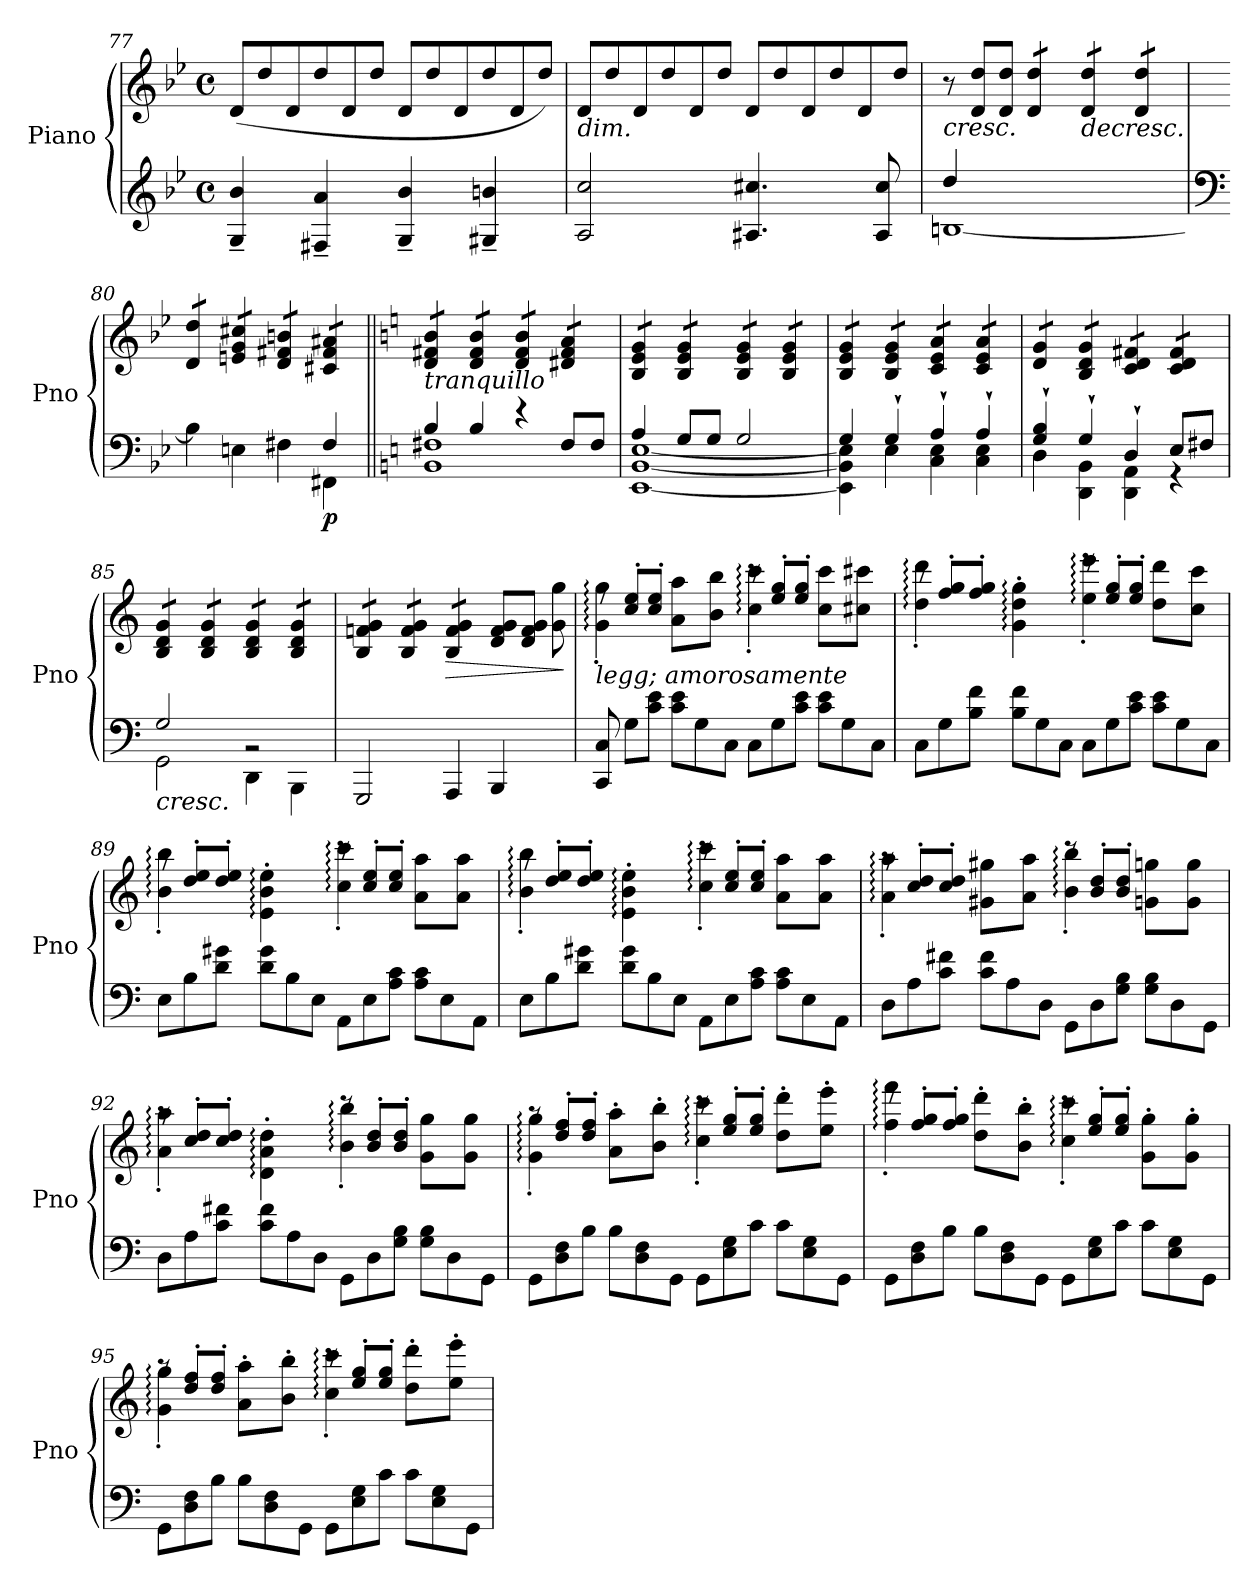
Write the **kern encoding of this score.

**kern	**kern	**dynam
*part1	*part1	*part1
*staff2	*staff1	*staff1/2
*I"Piano	*	*
*I'Pno	*	*
*clefG2	*clefG2	*
*k[b-e-]	*k[b-e-]	*
*M4/4	*M4/4	*
*met(c)	*met(c)	*
*	*Xtuplet	*
=77	=77	=77
4G/~ 4b-/~	(<12d/L	.
.	12dd/	.
.	12d/	.
4F#X/~ 4a/~	12dd/	.
.	12d/	.
.	12dd/J	.
4G/~ 4b-/~	12d/L	.
.	12dd/	.
.	12d/	.
4G#X/~ 4bn/~	12dd/	.
.	12d/	.
.	12dd/J)	.
=78	=78	=78
!	!LO:TX:b:i:t=dim.	!
2A/ 2cc/	12d/L	.
.	12dd/	.
.	12d/	.
.	12dd/	.
.	12d/	.
.	12dd/J	.
4.A#X/ 4.cc#X/	12d/L	.
.	12dd/	.
.	12d/	.
.	12dd/	.
.	12d/	.
8A#/ 8cc#/	.	.
.	12dd/J	.
=79	=79	=79
*^	*	*
!	!	!	!LO:HP:b
4dd/	[1Bn	12r	<
.	.	12d/ 12dd/L	.
.	.	12d/ 12dd/J	.
*	*	*tremolo	*
4ryy	.	12d/ 12dd/L	.
.	.	12d/ 12dd/	.
.	.	12d/ 12dd/J	.
!	!	!	!LO:HP:b
2ryy	.	12d/ 12dd/L	>
.	.	12d/ 12dd/	.
.	.	12d/ 12dd/J	.
.	.	12d/ 12dd/L	.
.	.	12d/ 12dd/	.
.	.	12d/ 12dd/J	.
*v	*v	*	*
.	.	[
=80	=80	=80
*clefF4	*	*
*^	*	*
2ryy	4B\]	12d/ 12dd/L	.
.	.	12d/ 12dd/	.
.	.	12d/ 12dd/J	.
.	4En\	12en/ 12g/ 12cc#X/L	.
.	.	12en/ 12g/ 12cc#X/	.
.	.	12en/ 12g/ 12cc#X/J	.
4ryy	4F#X\	12d/ 12f#X/ 12bn/L	.
.	.	12d/ 12f#X/ 12bn/	.
.	.	12d/ 12f#X/ 12bn/J	.
!	!	!	!LO:DY:b=2
4F#/	4FF#X\	12c#X/ 12f#/ 12a#X/L	p
.	.	12c#X/ 12f#/ 12a#X/	.
.	.	12c#X/ 12f#/ 12a#X/J	.
!!LO:PB:g=z
=81||	=81||	=81||	=81||
*k[]	*	*k[]	*
!	!	!LO:TX:b:i:t=tranquillo	!
4B/	1BB 1F#X	12d/ 12f#X/ 12b/L	.
.	.	12d/ 12f#X/ 12b/	.
.	.	12d/ 12f#X/ 12b/J	.
4B/	.	12d/ 12f#/ 12b/L	.
.	.	12d/ 12f#/ 12b/	.
.	.	12d/ 12f#/ 12b/J	.
4r	.	12d/ 12f#/ 12b/L	.
.	.	12d/ 12f#/ 12b/	.
.	.	12d/ 12f#/ 12b/J	.
8F#/L	.	12d#X/ 12f#/ 12a/L	.
.	.	12d#X/ 12f#/ 12a/	.
8F#/J	.	.	.
.	.	12d#X/ 12f#/ 12a/J	.
=82	=82	=82	=82
4A/	[1EE [1BB [1E	12B/ 12e/ 12g/L	.
.	.	12B/ 12e/ 12g/	.
.	.	12B/ 12e/ 12g/J	.
8G/L	.	12B/ 12e/ 12g/L	.
.	.	12B/ 12e/ 12g/	.
8G/J	.	.	.
.	.	12B/ 12e/ 12g/J	.
2G/	.	12B/ 12e/ 12g/L	.
.	.	12B/ 12e/ 12g/	.
.	.	12B/ 12e/ 12g/J	.
.	.	12B/ 12e/ 12g/L	.
.	.	12B/ 12e/ 12g/	.
.	.	12B/ 12e/ 12g/J	.
=83	=83	=83	=83
4G/	4EE\] 4BB\] 4E\]	12B/ 12e/ 12g/L	.
.	.	12B/ 12e/ 12g/	.
.	.	12B/ 12e/ 12g/J	.
4G`/	4E\	12B/ 12e/ 12g/L	.
.	.	12B/ 12e/ 12g/	.
.	.	12B/ 12e/ 12g/J	.
4A`/	4C\ 4E\	12c/ 12e/ 12a/L	.
.	.	12c/ 12e/ 12a/	.
.	.	12c/ 12e/ 12a/J	.
4A`/	4C\ 4E\	12c/ 12e/ 12a/L	.
.	.	12c/ 12e/ 12a/	.
.	.	12c/ 12e/ 12a/J	.
=84	=84	=84	=84
4G/` 4B/`	4D\	12d/ 12g/L	.
.	.	12d/ 12g/	.
.	.	12d/ 12g/J	.
4G`/	4DD\ 4BB\	12B/ 12d/ 12g/L	.
.	.	12B/ 12d/ 12g/	.
.	.	12B/ 12d/ 12g/J	.
4D`/	4DD\ 4AA\	12c/ 12d/ 12f#X/L	.
.	.	12c/ 12d/ 12f#X/	.
.	.	12c/ 12d/ 12f#X/J	.
8E/L	4r	12c/ 12d/ 12f#/L	.
.	.	12c/ 12d/ 12f#/	.
8F#X/J	.	.	.
.	.	12c/ 12d/ 12f#/J	.
=85	=85	=85	=85
!	!	!	!LO:HP:b=2
2G/	2GG\	12B/ 12d/ 12g/L	<
.	.	12B/ 12d/ 12g/	.
.	.	12B/ 12d/ 12g/J	.
.	.	12B/ 12d/ 12g/L	.
.	.	12B/ 12d/ 12g/	.
.	.	12B/ 12d/ 12g/J	.
2rBB	4DD\	12B/ 12d/ 12g/L	.
.	.	12B/ 12d/ 12g/	.
.	.	12B/ 12d/ 12g/J	.
.	4BBB\	12B/ 12d/ 12g/L	.
.	.	12B/ 12d/ 12g/	.
.	.	12B/ 12d/ 12g/J	.
*v	*v	*	*
=86	=86	=86
2GGG/	12B/ 12fn/ 12g/L	.
.	12B/ 12fn/ 12g/	.
.	12B/ 12fn/ 12g/J	.
.	12B/ 12f/ 12g/L	.
.	12B/ 12f/ 12g/	.
.	12B/ 12f/ 12g/J	.
!	!	!LO:HP:n=1:b
4AAA/	12B/ 12f/ 12g/L	] >
.	12B/ 12f/ 12g/	.
.	12B/ 12f/ 12g/J	.
*	*Xtremolo	*
4BBB/	12d/ 12f/ 12g/L	.
.	12d/ 12f/ 12g/J	.
.	12g\ 12gg\	.
.	.	]
!!LO:PB:g=z
=87	=87	=87
*Xtuplet	*	*
*	*^	*
!LO:TX:a:i:t=legg; amorosamente	!	!	!
!	!	!	!LO:DY:b
!	!	!	!LO:DY:n=1:b
12CC/ 12C/	12rff	4g\:' 4gg\:'	pp other-dynamics
12G\L	12cc/' 12ee/'L	.	.
12c\ 12e\J	12cc/' 12ee/'J	.	.
12c\ 12e\L	4ryy	8a\ 8aa\L	.
12G\	.	.	.
.	.	8b\ 8bb\J	.
12C\J	.	.	.
12C\L	12rccc	4cc\:' 4ccc\:'	.
12G\	12ee/' 12gg/'L	.	.
12c\ 12e\J	12ee/' 12gg/'J	.	.
12c\ 12e\L	4ryy	8cc\ 8ccc\L	.
12G\	.	.	.
.	.	8cc#X\ 8ccc#X\J	.
12C\J	.	.	.
=88	=88	=88	=88
12C\L	12rccc	4dd\:' 4ddd\:'	.
12G\	12ff/' 12gg/'L	.	.
12B\ 12f\J	12ff/' 12gg/'J	.	.
12B\ 12f\L	4ryy	4g\:' 4dd\:' 4gg\:'	.
12G\	.	.	.
12C\J	.	.	.
12C\L	12reee	4ee\:' 4eee\:'	.
12G\	12ee/' 12gg/'L	.	.
12c\ 12e\J	12ee/' 12gg/'J	.	.
12c\ 12e\L	4ryy	8dd\ 8ddd\L	.
12G\	.	.	.
.	.	8cc\ 8ccc\J	.
12C\J	.	.	.
=89	=89	=89	=89
12E\L	12raa	4b\:' 4bb\:'	.
12B\	12dd/' 12ee/'L	.	.
12d\ 12g#X\J	12dd/' 12ee/'J	.	.
12d\ 12g#\L	4ryy	4e\:' 4b\:' 4ee\:'	.
12B\	.	.	.
12E\J	.	.	.
12AA\L	12rccc	4cc\:' 4ccc\:'	.
12E\	12cc/' 12ee/'L	.	.
12A\ 12c\J	12cc/' 12ee/'J	.	.
12A\ 12c\L	4ryy	8a\ 8aa\L	.
12E\	.	.	.
.	.	8a\ 8aa\J	.
12AA\J	.	.	.
!!LO:LB:g=z	!!
=90	=90	=90	=90
12E\L	12raa	4b\:' 4bb\:'	.
12B\	12dd/' 12ee/'L	.	.
12d\ 12g#X\J	12dd/' 12ee/'J	.	.
12d\ 12g#\L	4ryy	4e\:' 4b\:' 4ee\:'	.
12B\	.	.	.
12E\J	.	.	.
12AA\L	12rccc	4cc\:' 4ccc\:'	.
12E\	12cc/' 12ee/'L	.	.
12A\ 12c\J	12cc/' 12ee/'J	.	.
12A\ 12c\L	4ryy	8a\ 8aa\L	.
12E\	.	.	.
.	.	8a\ 8aa\J	.
12AA\J	.	.	.
=91	=91	=91	=91
12D\L	12raa	4a\:' 4aa\:'	.
12A\	12cc/' 12dd/'L	.	.
12c\ 12f#X\J	12cc/' 12dd/'J	.	.
12c\ 12f#\L	4ryy	8g#X\ 8gg#X\L	.
12A\	.	.	.
.	.	8a\ 8aa\J	.
12D\J	.	.	.
12GG\L	12rccc	4b\:' 4bb\:'	.
12D\	12b/' 12dd/'L	.	.
12G\ 12B\J	12b/' 12dd/'J	.	.
12G\ 12B\L	4ryy	8gn\ 8ggn\L	.
12D\	.	.	.
.	.	8g\ 8gg\J	.
12GG\J	.	.	.
=92	=92	=92	=92
12D\L	12raa	4a\:' 4aa\:'	.
12A\	12cc/' 12dd/'L	.	.
12c\ 12f#X\J	12cc/' 12dd/'J	.	.
12c\ 12f#\L	4ryy	4d\:' 4a\:' 4dd\:'	.
12A\	.	.	.
12D\J	.	.	.
12GG\L	12rccc	4b\:' 4bb\:'	.
12D\	12b/' 12dd/'L	.	.
12G\ 12B\J	12b/' 12dd/'J	.	.
12G\ 12B\L	4ryy	8g\ 8gg\L	.
12D\	.	.	.
.	.	8g\ 8gg\J	.
12GG\J	.	.	.
!!LO:LB:g=z	!!
=93	=93	=93	=93
12GG\L	12raa	4g\:' 4gg\:'	.
12D\ 12F\	12dd/' 12ff/'L	.	.
12B\J	12dd/' 12ff/'J	.	.
12B\L	4ryy	8a\' 8aa\'L	.
12D\ 12F\	.	.	.
.	.	8b\' 8bb\'J	.
12GG\J	.	.	.
12GG\L	12rccc	4cc\:' 4ccc\:'	.
12E\ 12G\	12ee/' 12gg/'L	.	.
12c\J	12ee/' 12gg/'J	.	.
12c\L	4ryy	8dd\' 8ddd\'L	.
12E\ 12G\	.	.	.
.	.	8ee\' 8eee\'J	.
12GG\J	.	.	.
=94	=94	=94	=94
12GG\L	12reee	4ff\:' 4fff\:'	.
12D\ 12F\	12ff/' 12gg/'L	.	.
12B\J	12ff/' 12gg/'J	.	.
12B\L	4ryy	8dd\' 8ddd\'L	.
12D\ 12F\	.	.	.
.	.	8b\' 8bb\'J	.
12GG\J	.	.	.
12GG\L	12rccc	4cc\:' 4ccc\:'	.
12E\ 12G\	12ee/' 12gg/'L	.	.
12c\J	12ee/' 12gg/'J	.	.
12c\L	4ryy	8g\' 8gg\'L	.
12E\ 12G\	.	.	.
.	.	8g\' 8gg\'J	.
12GG\J	.	.	.
=95	=95	=95	=95
12GG\L	12raa	4g\:' 4gg\:'	.
12D\ 12F\	12dd/' 12ff/'L	.	.
12B\J	12dd/' 12ff/'J	.	.
12B\L	4ryy	8a\' 8aa\'L	.
12D\ 12F\	.	.	.
.	.	8b\' 8bb\'J	.
12GG\J	.	.	.
12GG\L	12rccc	4cc\:' 4ccc\:'	.
12E\ 12G\	12ee/' 12gg/'L	.	.
12c\J	12ee/' 12gg/'J	.	.
12c\L	4ryy	8dd\' 8ddd\'L	.
12E\ 12G\	.	.	.
.	.	8ee\' 8eee\'J	.
12GG\J	.	.	.
*	*v	*v	*
.	.	[
=	=	=
*-	*-	*-
